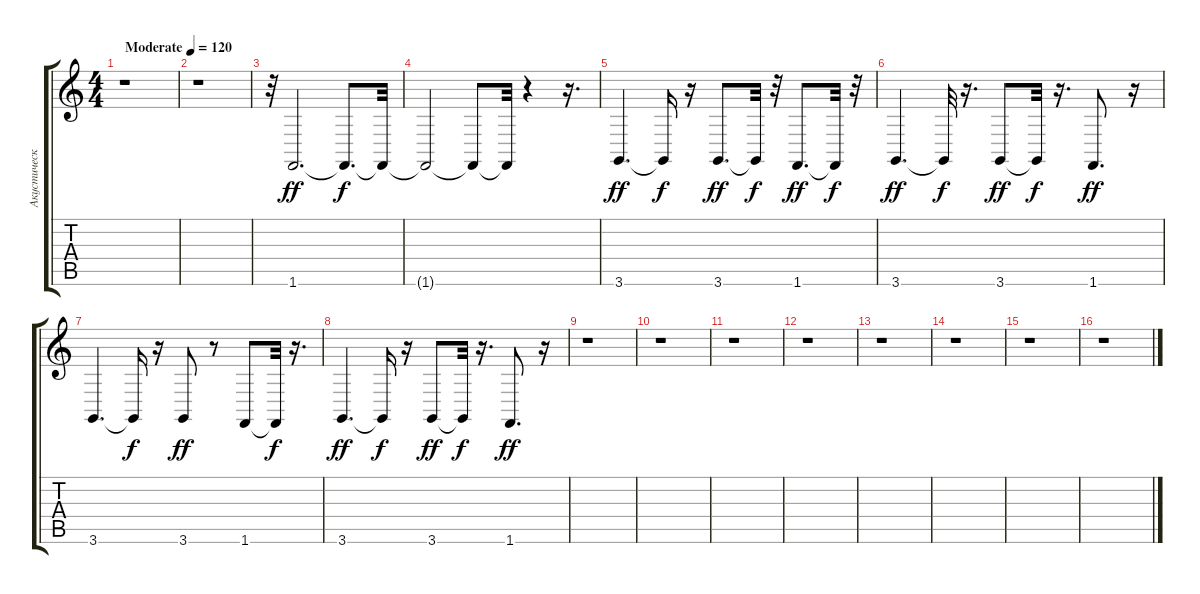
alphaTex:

\track ("Акустический Гранд Роял" "Акустическ") {instrument acousticgrandpiano}
\staff {score tabs}
\tuning (E4 B3 G3 D3 A2 E2) {hide}
\ts (4 4)
\tempo (120 "Moderate")
\clef g2
\ks c
r.1{dy ff instrument acousticgrandpiano} |
r.1 |
r.32 1.6.2{d instrument electricbassfinger} 1.6{t}.8{d dy f} 1.6{t}.32 |
1.6{t}.2 1.6{t}.8 1.6{t}.32 r.4 r.16{d} |
3.6.4{d dy ff} 3.6{t}.16{dy f} r.16 3.6.8{d dy ff} 3.6{t}.32{dy f} r.32 1.6.8{d dy ff} 1.6{t}.32{dy f} r.32 |
3.6.4{d dy ff} 3.6{t}.32{dy f} r.16{d} 3.6.8{dy ff} 3.6{t}.32{dy f} r.16{d} 1.6.8{d dy ff} r.16 |
3.6.4{d} 3.6{t}.16{dy f} r.16 3.6.8{dy ff} r.8 1.6.8 1.6{t}.32{dy f} r.16{d} |
3.6.4{d dy ff} 3.6{t}.16{dy f} r.16 3.6.8{dy ff} 3.6{t}.32{dy f} r.16{d} 1.6.8{d dy ff} r.16 |
r.1 |
r.1 |
r.1 |
r.1 |
r.1 |
r.1 |
r.1 |
r.1
